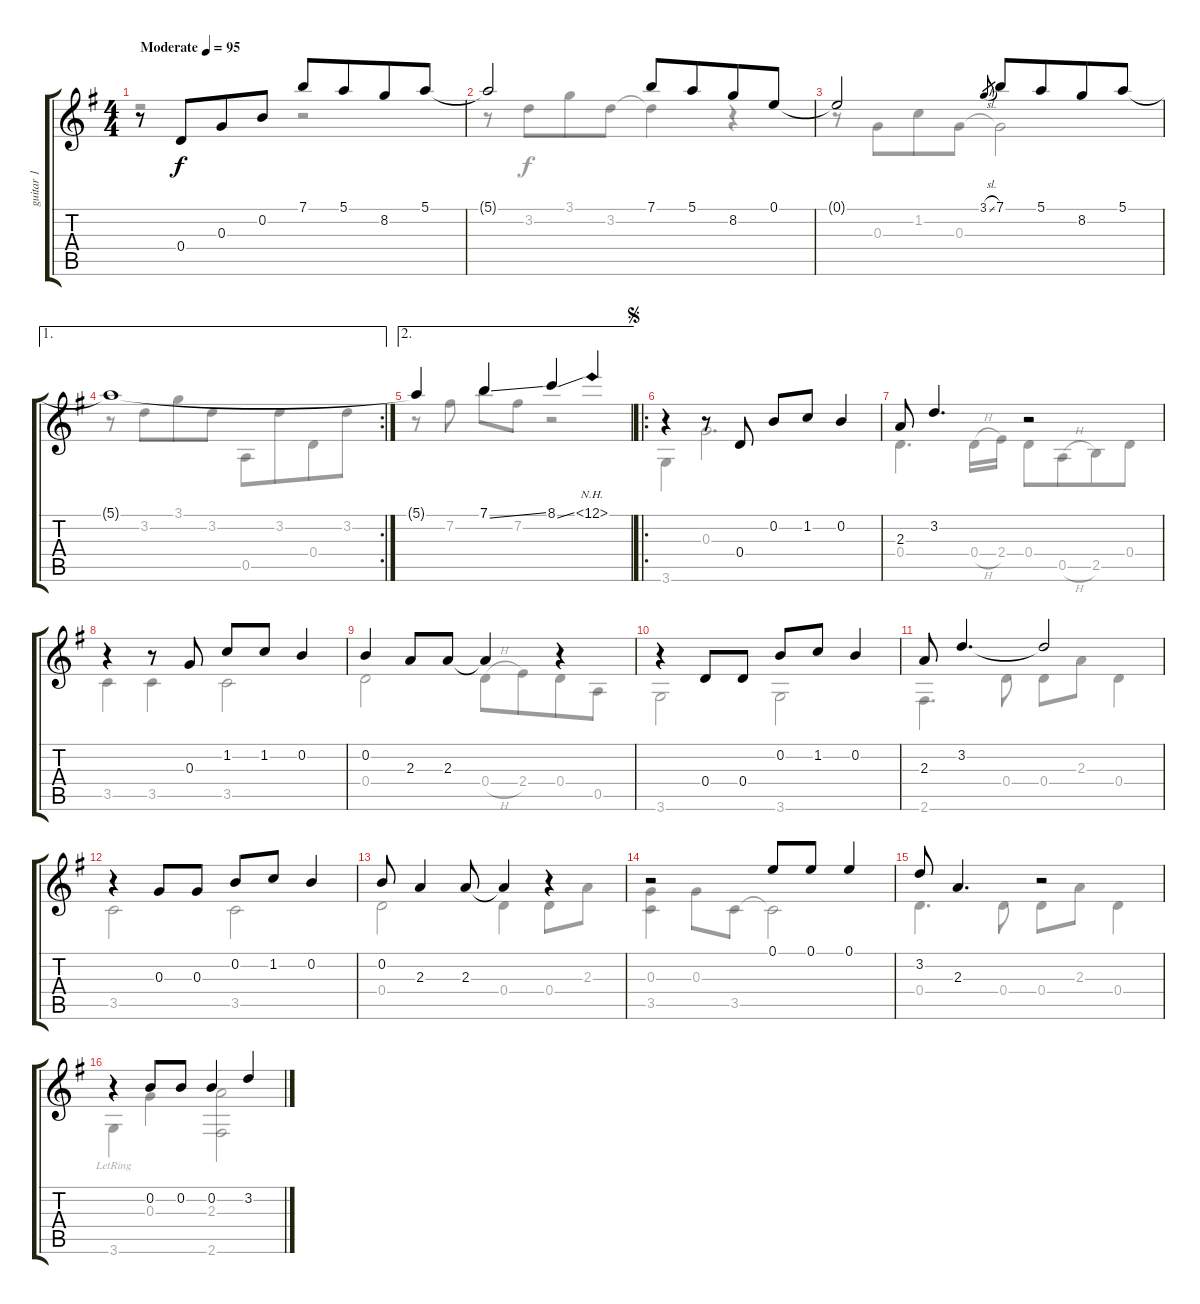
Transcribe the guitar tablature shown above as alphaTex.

\track ("guitar 1" "guitar 1") {instrument acousticguitarnylon}
\staff {score tabs}
\tuning (E4 B3 G3 D3 A2 E2) {hide}
\voice
\ts (4 4)
\tempo (95 "Moderate")
\clef g2
\ks g
r.8{dy f instrument acousticguitarnylon} 0.4.8{beam merge} 0.3.8 0.2.8 7.1.8 5.1.8{beam merge} 8.2.8 5.1.8 |
5.1{t}.2{beam Up} 7.1.8 5.1.8{beam merge} 8.2.8 0.1.8 |
0.1{t}.2 3.1{sl}.8{gr} 7.1.8{beam Up} 5.1.8{beam Up beam merge} 8.2.8{beam Up} 5.1.8{beam Up} |
\ae 1
\rc 2
5.1{t}.1 |
\ae 2
5.1{t}.4{beam Up} 7.1{ss}.4{beam Up} 8.1{ss}.4{beam Up} 12.1{nh}.4{beam Up} |
\ro
\jump segno
r.4 r.8 0.4.8 0.2.8 1.2.8 0.2.4 |
2.3.8 3.2.4{d} r.2 |
r.4 r.8 0.3.8 1.2.8 1.2.8 0.2.4 |
0.2.4 2.3.8 2.3.8 2.3{t}.4 r.4 |
r.4 0.4.8 0.4.8 0.2.8 1.2.8 0.2.4 |
2.3.8 3.2.4{d} 3.2{t}.2 |
r.4 0.3.8 0.3.8 0.2.8 1.2.8 0.2.4 |
0.2.8 2.3.4 2.3.8 2.3{t}.4 r.4 |
r.2 0.1.8 0.1.8 0.1.4 |
3.2.8 2.3.4{d} r.2 |
r.4 0.2.8 0.2.8 0.2.4 3.2.4
\voice
\clef g2
\ottava regular
\simile none
\ks g
r.2{dy f} r.2 |
r.8 3.2.8{beam merge} 3.1.8 3.2.8 3.2{t}.4 r.4 |
r.8 0.3.8{beam merge} 1.2.8 0.3.8 0.3{t}.2 |
r.8 3.2.8{beam Down beam merge} 3.1.8{beam Down} 3.2.8{beam Down} 0.5.8 3.2.8{beam merge} 0.4.8 3.2.8 |
r.8 7.2.8 7.1.8 7.2.8 r.2 |
3.6.4 0.3.2{d} |
0.4.4{d} 0.4{h}.16 2.4.16 0.4.8{beam Down} 0.5{h}.8{beam Down beam merge} 2.5.8{beam Down} 0.4.8{beam Down} |
3.5.4 3.5.4 3.5.2 |
0.4.2 0.4{h}.8 2.4.8{beam merge} 0.4.8 0.5.8 |
3.6.2 3.6.2 |
2.6.4{d} 0.4.8 0.4.8 2.3.8 0.4.4 |
3.5.2 3.5.2 |
0.4.2 0.4.4 0.4.8 2.3.8 |
(0.3 3.5).4 0.3.8 3.5.8 3.5{t}.2 |
0.4.4{d} 0.4.8 0.4.8 2.3.8 0.4.4 |
3.6{lr}.4 0.3.4 (2.3 2.6).2
